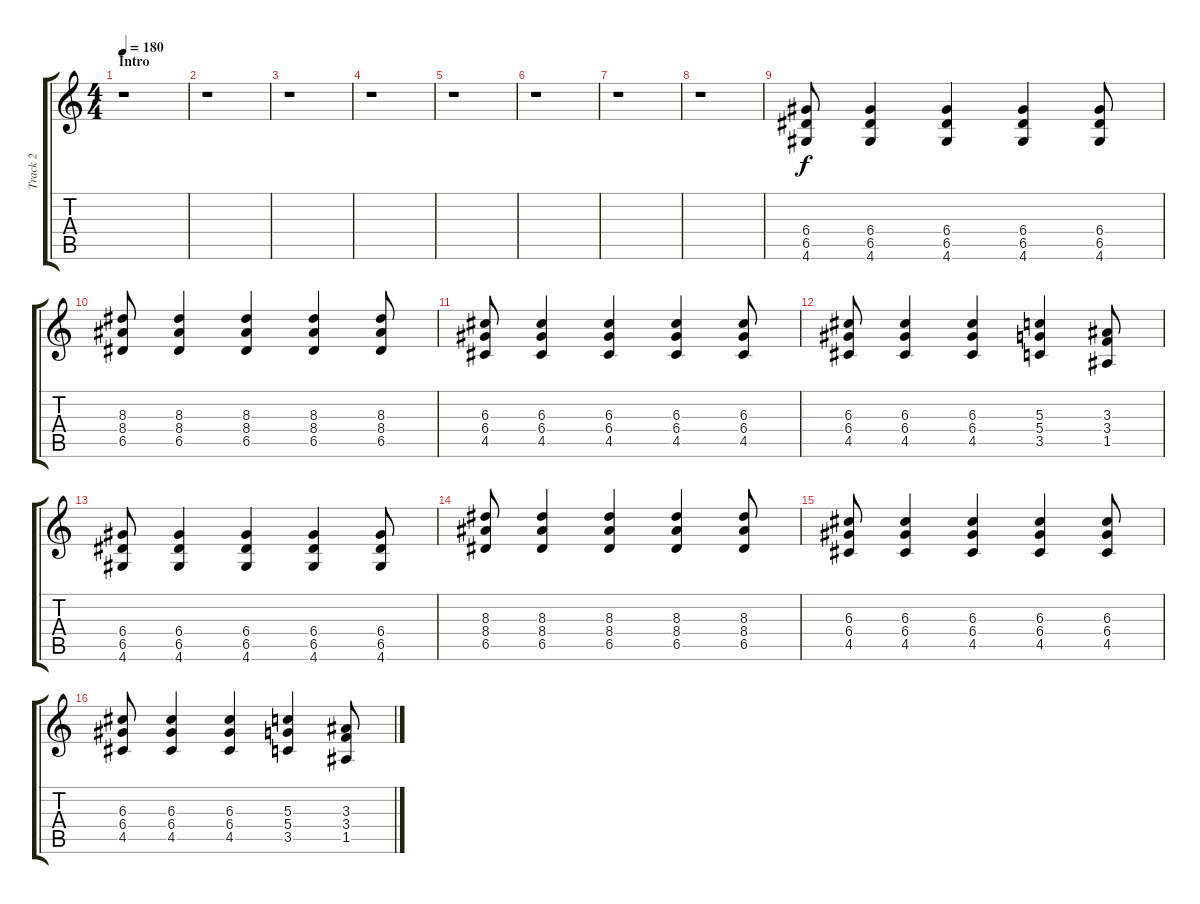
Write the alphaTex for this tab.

\track ("Track 2" "Track 2") {instrument distortionguitar}
\staff {score tabs}
\tuning (E4 B3 G3 D3 A2 E2) {hide}
\ts (4 4)
\section ("" "Intro")
\tempo 180
\clef g2
\ks c
r.1{dy f instrument distortionguitar} |
r.1 |
r.1 |
r.1 |
r.1 |
r.1 |
r.1 |
r.1 |
(6.4 6.5 4.6).8 (6.4 6.5 4.6).4 (6.4 6.5 4.6).4 (6.4 6.5 4.6).4 (6.4 6.5 4.6).8 |
(8.3 8.4 6.5).8 (8.3 8.4 6.5).4 (8.3 8.4 6.5).4 (8.3 8.4 6.5).4 (8.3 8.4 6.5).8 |
(6.3 6.4 4.5).8 (6.3 6.4 4.5).4 (6.3 6.4 4.5).4 (6.3 6.4 4.5).4 (6.3 6.4 4.5).8 |
(6.3 6.4 4.5).8 (6.3 6.4 4.5).4 (6.3 6.4 4.5).4 (5.3 5.4 3.5).4 (3.3 3.4 1.5).8 |
(6.4 6.5 4.6).8 (6.4 6.5 4.6).4 (6.4 6.5 4.6).4 (6.4 6.5 4.6).4 (6.4 6.5 4.6).8 |
(8.3 8.4 6.5).8 (8.3 8.4 6.5).4 (8.3 8.4 6.5).4 (8.3 8.4 6.5).4 (8.3 8.4 6.5).8 |
(6.3 6.4 4.5).8 (6.3 6.4 4.5).4 (6.3 6.4 4.5).4 (6.3 6.4 4.5).4 (6.3 6.4 4.5).8 |
(6.3 6.4 4.5).8 (6.3 6.4 4.5).4 (6.3 6.4 4.5).4 (5.3 5.4 3.5).4 (3.3 3.4 1.5).8
